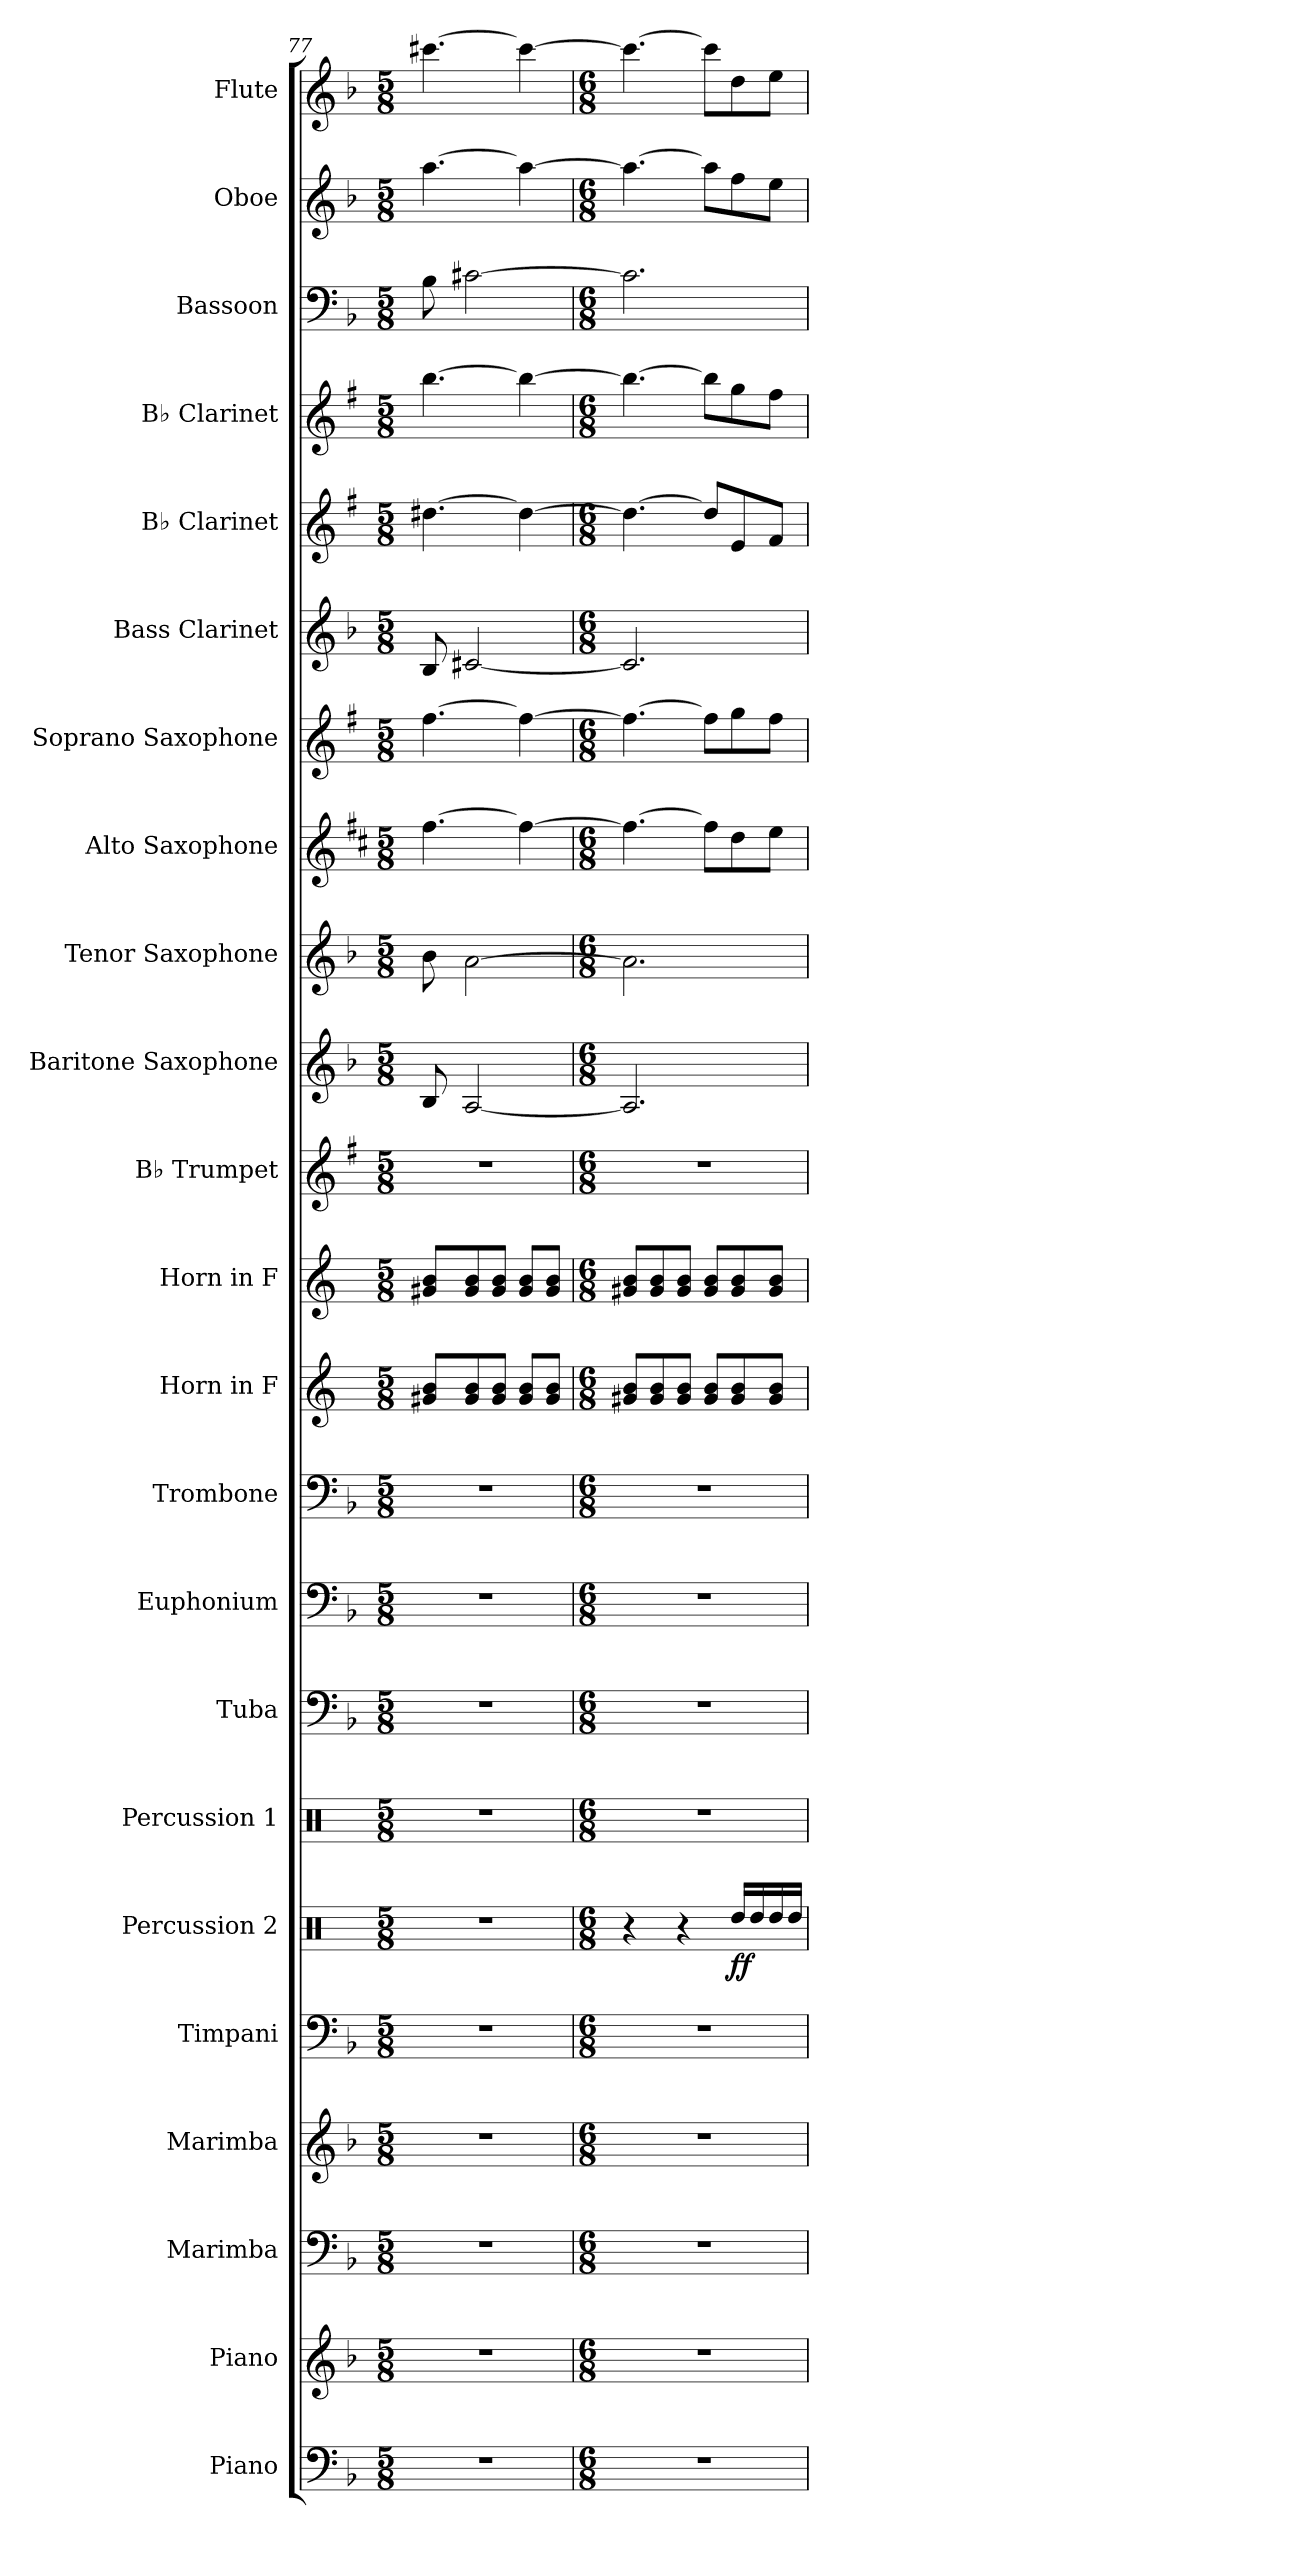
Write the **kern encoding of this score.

**kern	**kern	**kern	**kern	**kern	**kern	**dynam	**kern	**kern	**kern	**kern	**kern	**kern	**kern	**kern	**kern	**kern	**kern	**kern	**kern	**kern	**kern	**kern	**kern
*part23	*part22	*part21	*part20	*part19	*part18	*part18	*part17	*part16	*part15	*part14	*part13	*part12	*part11	*part10	*part9	*part8	*part7	*part6	*part5	*part4	*part3	*part2	*part1
*staff23	*staff22	*staff21	*staff20	*staff19	*staff18	*staff18	*staff17	*staff16	*staff15	*staff14	*staff13	*staff12	*staff11	*staff10	*staff9	*staff8	*staff7	*staff6	*staff5	*staff4	*staff3	*staff2	*staff1
*I"Piano	*I"Piano	*I"Marimba	*I"Marimba	*I"Timpani	*I"Percussion 2	*	*I"Percussion 1	*I"Tuba	*I"Euphonium	*I"Trombone	*I"Horn in F	*I"Horn in F	*I"B♭ Trumpet	*I"Baritone Saxophone	*I"Tenor Saxophone	*I"Alto Saxophone	*I"Soprano Saxophone	*I"Bass Clarinet	*I"B♭ Clarinet	*I"B♭ Clarinet	*I"Bassoon	*I"Oboe	*I"Flute
*I'Pno.	*I'Pno.	*I'Mrm.	*I'Mrm.	*I'Timp.	*I'Pr. 2	*	*I'Pr. 1	*I'Tu.	*I'Eu.	*I'Trb.	*	*	*I'B♭ Tpt.	*I'Bar. Sax.	*I'T. Sax.	*I'A. Sax.	*I'S. Sax.	*I'B. Cl.	*I'B♭ Cl.	*I'B♭ Cl.	*I'Bsn.	*I'Ob.	*I'Fl.
*clefF4	*clefG2	*clefF4	*clefG2	*clefF4	*clefX	*	*clefX	*clefF4	*clefF4	*clefF4	*clefG2	*clefG2	*clefG2	*clefG2	*clefG2	*clefG2	*clefG2	*clefG2	*clefG2	*clefG2	*clefF4	*clefG2	*clefG2
*	*	*	*	*	*	*	*	*	*	*	*ITrd4c7	*ITrd4c7	*ITrd1c2	*ITrd12c21	*ITrd8c14	*ITrd5c9	*ITrd1c2	*ITrd8c14	*ITrd1c2	*ITrd1c2	*	*	*
*k[b-]	*k[b-]	*k[b-]	*k[b-]	*k[b-]	*k[]	*	*k[]	*k[b-]	*k[b-]	*k[b-]	*k[b-]	*k[b-]	*k[b-]	*k[b-]	*k[b-]	*k[b-]	*k[b-]	*k[b-]	*k[b-]	*k[b-]	*k[b-]	*k[b-]	*k[b-]
*M5/8	*M5/8	*M5/8	*M5/8	*M5/8	*M5/8	*	*M5/8	*M5/8	*M5/8	*M5/8	*M5/8	*M5/8	*M5/8	*M5/8	*M5/8	*M5/8	*M5/8	*M5/8	*M5/8	*M5/8	*M5/8	*M5/8	*M5/8
=77	=77	=77	=77	=77	=77	=77	=77	=77	=77	=77	=77	=77	=77	=77	=77	=77	=77	=77	=77	=77	=77	=77	=77
8%5r	8%5r	8%5r	8%5r	8%5r	8%5r	.	8%5r	8%5r	8%5r	8%5r	8c#X/ 8e/L	8c#X/ 8e/L	8%5r	8BB-/	8B-\	[4.a\	[4.ee\	8BB-/	[4.cc#X\	[4.aa\	8B-\	[4.aa\	[4.ccc#X\
.	.	.	.	.	.	.	.	.	.	.	8c#/ 8e/	8c#/ 8e/	.	[2AA/	[2A\	.	.	[2C#X/	.	.	[2c#X\	.	.
.	.	.	.	.	.	.	.	.	.	.	8c#/ 8e/J	8c#/ 8e/J	.	.	.	.	.	.	.	.	.	.	.
.	.	.	.	.	.	.	.	.	.	.	8c#/ 8e/L	8c#/ 8e/L	.	.	.	4a\_	4ee\_	.	4cc#\_	4aa\_	.	4aa\_	4ccc#\_
.	.	.	.	.	.	.	.	.	.	.	8c#/ 8e/J	8c#/ 8e/J	.	.	.	.	.	.	.	.	.	.	.
=78	=78	=78	=78	=78	=78	=78	=78	=78	=78	=78	=78	=78	=78	=78	=78	=78	=78	=78	=78	=78	=78	=78	=78
*M6/8	*M6/8	*M6/8	*M6/8	*M6/8	*M6/8	*	*M6/8	*M6/8	*M6/8	*M6/8	*M6/8	*M6/8	*M6/8	*M6/8	*M6/8	*M6/8	*M6/8	*M6/8	*M6/8	*M6/8	*M6/8	*M6/8	*M6/8
2.r	2.r	2.r	2.r	2.r	4r	.	2.r	2.r	2.r	2.r	8c#X/ 8e/L	8c#X/ 8e/L	2.r	2.AA/]	2.A\]	4.a\_	4.ee\_	2.C#/]	4.cc#\_	4.aa\_	2.c#\]	4.aa\_	4.ccc#\_
.	.	.	.	.	.	.	.	.	.	.	8c#/ 8e/	8c#/ 8e/	.	.	.	.	.	.	.	.	.	.	.
.	.	.	.	.	4r	.	.	.	.	.	8c#/ 8e/J	8c#/ 8e/J	.	.	.	.	.	.	.	.	.	.	.
.	.	.	.	.	.	.	.	.	.	.	8c#/ 8e/L	8c#/ 8e/L	.	.	.	8a\L]	8ee\L]	.	8cc#/L]	8aa\L]	.	8aa\L]	8ccc#\L]
!	!	!	!	!	!	!LO:DY:b	!	!	!	!	!	!	!	!	!	!	!	!	!	!	!	!	!
.	.	.	.	.	16Rdd/LL	ff	.	.	.	.	8c#/ 8e/	8c#/ 8e/	.	.	.	8f\	8ff\	.	8d/	8ff\	.	8ff\	8dd\
.	.	.	.	.	16Rdd/	.	.	.	.	.	.	.	.	.	.	.	.	.	.	.	.	.	.
.	.	.	.	.	16Rdd/	.	.	.	.	.	8c#/ 8e/J	8c#/ 8e/J	.	.	.	8g\J	8ee\J	.	8e/J	8ee\J	.	8ee\J	8ee\J
.	.	.	.	.	16Rdd/JJ	.	.	.	.	.	.	.	.	.	.	.	.	.	.	.	.	.	.
=	=	=	=	=	=	=	=	=	=	=	=	=	=	=	=	=	=	=	=	=	=	=	=
*-	*-	*-	*-	*-	*-	*-	*-	*-	*-	*-	*-	*-	*-	*-	*-	*-	*-	*-	*-	*-	*-	*-	*-
